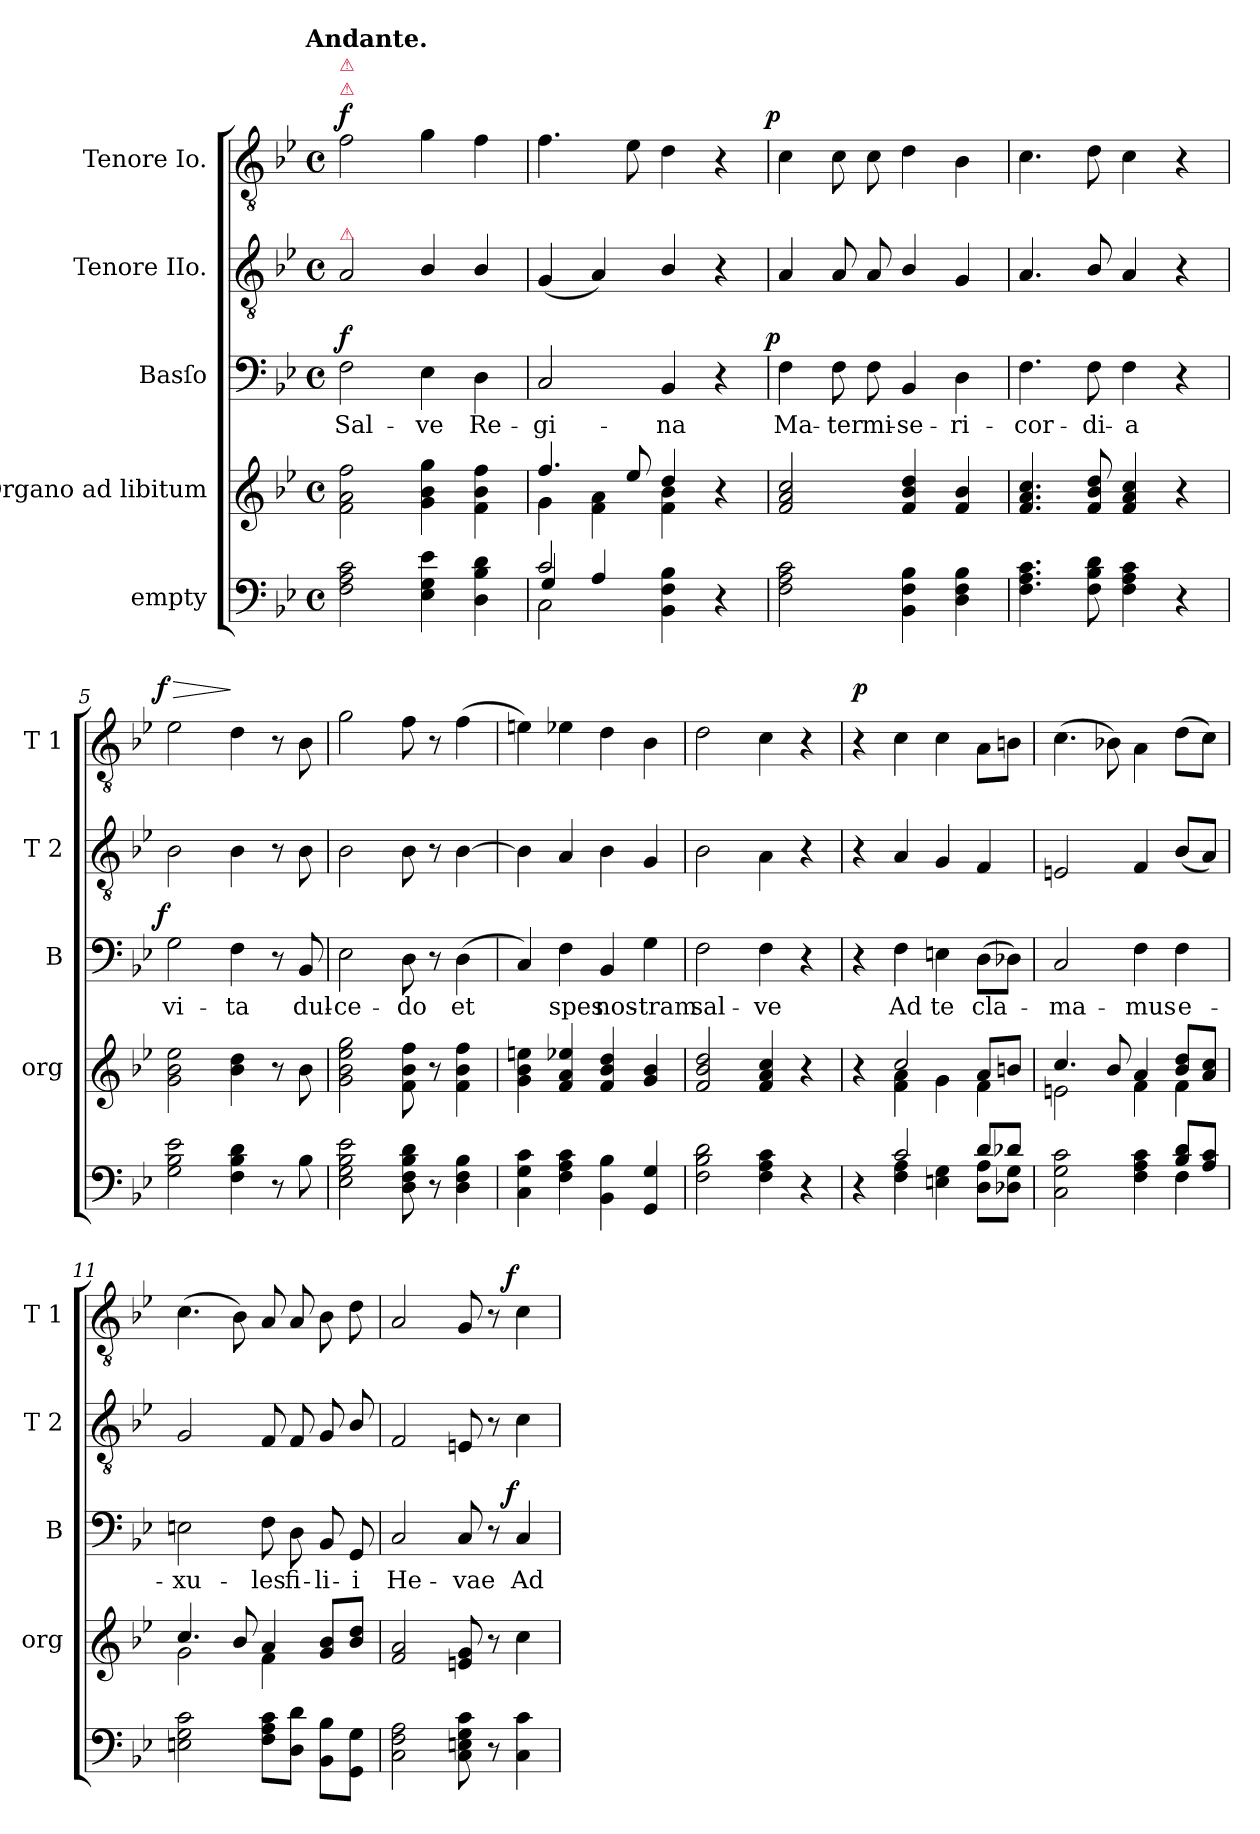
**kern	**kern	**kern	**text	**dynam	**kern	**kern	**dynam
*part5	*part4	*part3	*part3	*part3	*part2	*part1	*part1
*staff5	*staff4	*staff3	*staff3	*staff3	*staff2	*staff1	*staff1
*I"empty	*I"Organo ad libitum	*I"Basſo	*	*	*I"Tenore IIo.	*I"Tenore Io.	*
*	*I'org	*I'B	*	*	*I'T 2	*I'T 1	*
*clefF4	*clefG2	*clefF4	*	*	*clefGv2	*clefGv2	*
*k[b-e-]	*k[b-e-]	*k[b-e-]	*	*	*k[b-e-]	*k[b-e-]	*
*B-:	*B-:	*B-:	*	*	*B-:	*B-:	*
!!LO:TX:omd:t=Andante.
*M4/4	*M4/4	*M4/4	*	*	*M4/4	*M4/4	*
*met(c)	*met(c)	*met(c)	*	*	*met(c)	*met(c)	*
=1	=1	=1	=1	=1	=1	=1	=1
!	!	!	!	!	!	!LO:TX:a:color=crimson:t=⚠	!
!	!	!	!	!	!	!LO:TX:a:color=crimson:t=⚠	!
!	!	!	!	!	!LO:TX:a:color=crimson:t=⚠	!	!
!	!	!	!	!LO:DY:a	!	!	!LO:DY:a
2F\ 2A\ 2c\	2f\ 2a\ 2ff\	2F\	Sal-	f	2A/	2f\	f
4E-\ 4G\ 4e-\	4g\ 4b-\ 4gg\	4E-\	-ve	.	4B-/	4g\	.
4D\ 4B-\ 4d\	4f\ 4b-\ 4ff\	4D\	Re-	.	4B-/	4f\	.
=2	=2	=2	=2	=2	=2	=2	=2
*^	*^	*	*	*	*	*	*
*	*^	*	*	*	*	*	*	*	*
2c/	4G/	2C\	4.ff/	4g\	2C/	-gi-	.	(<4G/	4.f\	.
.	4A/	.	.	4f\ 4a\	.	.	.	4A/)	.	.
.	.	.	8ee-/	.	.	.	.	.	8e-\	.
4BB-\ 4F\ 4B-\	2ryy	2ryy	4dd/	4f\ 4b-\	4BB-/	-na	.	4B-/	4d\	.
4r	.	.	4r	4ryy	4r	.	.	4r	4r	.
*v	*v	*v	*	*	*	*	*	*	*	*
=3	=3	=3	=3	=3	=3	=3	=3	=3
!	!	!	!	!	!LO:DY:a:rj	!	!	!LO:DY:a:rj
*	*v	*v	*	*	*	*	*	*
2F\ 2A\ 2c\	2f/ 2a/ 2cc/	4F\	Ma-	p	4A/	4c\	p
.	.	8F\	-ter	.	8A/	8c\	.
.	.	8F\	mi-	.	8A/	8c\	.
4BB-\ 4F\ 4B-\	4f/ 4b-/ 4dd/	4BB-/	-se-	.	4B-/	4d\	.
4D\ 4F\ 4B-\	4f/ 4b-/	4D\	-ri-	.	4G/	4B-\	.
=4	=4	=4	=4	=4	=4	=4	=4
4.F\ 4.A\ 4.c\	4.f/ 4.a/ 4.cc/	4.F\	-cor-	.	4.A/	4.c\	.
8F\ 8B-\ 8d\	8f/ 8b-/ 8dd/	8F\	-di-	.	8B-/	8d\	.
4F\ 4A\ 4c\	4f/ 4a/ 4cc/	4F\	-a	.	4A/	4c\	.
4r	4r	4r	.	.	4r	4r	.
=5	=5	=5	=5	=5	=5	=5	=5
!	!	!	!	!LO:DY:a:rj	!	!	!LO:HP:a
!	!	!	!	!	!	!	!LO:DY:n=1:a:rj
2G\ 2B-\ 2e-\	2g\ 2b-\ 2ee-\	2G\	vi-	f	2B-\	2e-\	> f
4F\ 4B-\ 4d\	4b-\ 4dd\	4F\	-ta	.	4B-\	4d\	]
8r	8r	8r	.	.	8r	8r	.
8B-\	8b-\	8BB-/	dul-	.	8B-\	8B-\	.
=6	=6	=6	=6	=6	=6	=6	=6
2E-\ 2G\ 2B-\ 2e-\	2g\ 2b-\ 2ee-\ 2gg\	2E-\	-ce-	.	2B-\	2g\	.
8D\ 8F\ 8B-\ 8d\	8f\ 8b-\ 8ff\	8D\	-do	.	8B-\	8f\	.
8r	8r	8r	.	.	8r	8r	.
4D\ 4F\ 4B-\	4f\ 4b-\ 4ff\	(>4D\	et	.	[4B-\	(>4f\	.
=7	=7	=7	=7	=7	=7	=7	=7
4C\ 4G\ 4c\	4g\ 4b-\ 4een\	4C/)	.	.	4B-\]	4en\)	.
4F\ 4A\ 4c\	4f/ 4a/ 4ee-X/	4F\	spes	.	4A/	4e-X\	.
4BB-\ 4B-\	4f/ 4b-/ 4dd/	4BB-/	nos-	.	4B-\	4d\	.
4GG/ 4G/	4g/ 4b-/	4G\	-tram	.	4G/	4B-\	.
=8	=8	=8	=8	=8	=8	=8	=8
2F\ 2B-\ 2d\	2f/ 2b-/ 2dd/	2F\	sal-	.	2B-\	2d\	.
4F\ 4A\ 4c\	4f/ 4a/ 4cc/	4F\	-ve	.	4A\	4c\	.
4r	4r	4r	.	.	4r	4r	.
=9	=9	=9	=9	=9	=9	=9	=9
*^	*^	*	*	*	*	*	*
!	!	!	!	!	!	!	!	!	!LO:DY:a
4r	4ryy	4r	4ryy	4r	.	.	4r	4r	p
2c/	4F\ 4A\	2cc/	4f\ 4a\	4F\	Ad	.	4A/	4c\	.
.	4En\ 4G\	.	4g\	4En\	te	.	4G/	4c\	.
8d/L	8D\ 8A\L	8a/L	4f\	(8D\L	cla-	.	4F/	8A\L	.
8d-X/J	8D-X\ 8G\J	8bn/J	.	8D-X\J)	.	.	.	8Bn\J	.
=10	=10	=10	=10	=10	=10	=10	=10	=10	=10
2C\ 2G\ 2c\	2.ryy	4.cc/	2en\	2C/	-ma-	.	2En/	(>4.c\	.
.	.	8b-/	.	.	.	.	.	8B-X\)	.
4F\ 4A\ 4c\	.	4a/	4f\	4F\	-mus	.	4F/	4A\	.
8B-/ 8d/L	4F\	8b-/ 8dd/L	4f\	4F\	e-	.	(<8B-/L	(>8d\L	.
8A/ 8c/J	.	8a/ 8cc/J	.	.	.	.	8A/J)	8c\J)	.
*v	*v	*	*	*	*	*	*	*	*
=11	=11	=11	=11	=11	=11	=11	=11	=11
2En\ 2G\ 2c\	4.cc/	2g\	2En\	-xu-	.	2G/	(>4.c\	.
.	8b-/	.	.	.	.	.	8B-\)	.
8F\ 8A\ 8c\L	4a/	4f\	8F\	-les	.	8F/	8A/	.
8D\ 8d\J	.	.	8D\	fi-	.	8F/	8A/	.
8BB-\ 8B-\L	8g/ 8b-/L	4ryy	8BB-/	-li-	.	8G/	8B-\	.
8GG\ 8G\J	8b-/ 8dd/J	.	8GG/	-i	.	8B-/	8d\	.
*	*v	*v	*	*	*	*	*	*
=12	=12	=12	=12	=12	=12	=12	=12
2C\ 2F\ 2A\	2f/ 2a/	2C/	He-	.	2F/	2A/	.
8C\ 8En\ 8G\ 8c\	8en/ 8g/	8C/	-vae	.	8En/	8G/	.
8r	8r	8r	.	.	8r	8r	.
!	!	!	!	!LO:DY:a:rj	!	!	!LO:DY:a:rj
4C\ 4c\	4cc\	4C/	Ad	f	4c\	4c\	f
=	=	=	=	=	=	=	=
*-	*-	*-	*-	*-	*-	*-	*-
